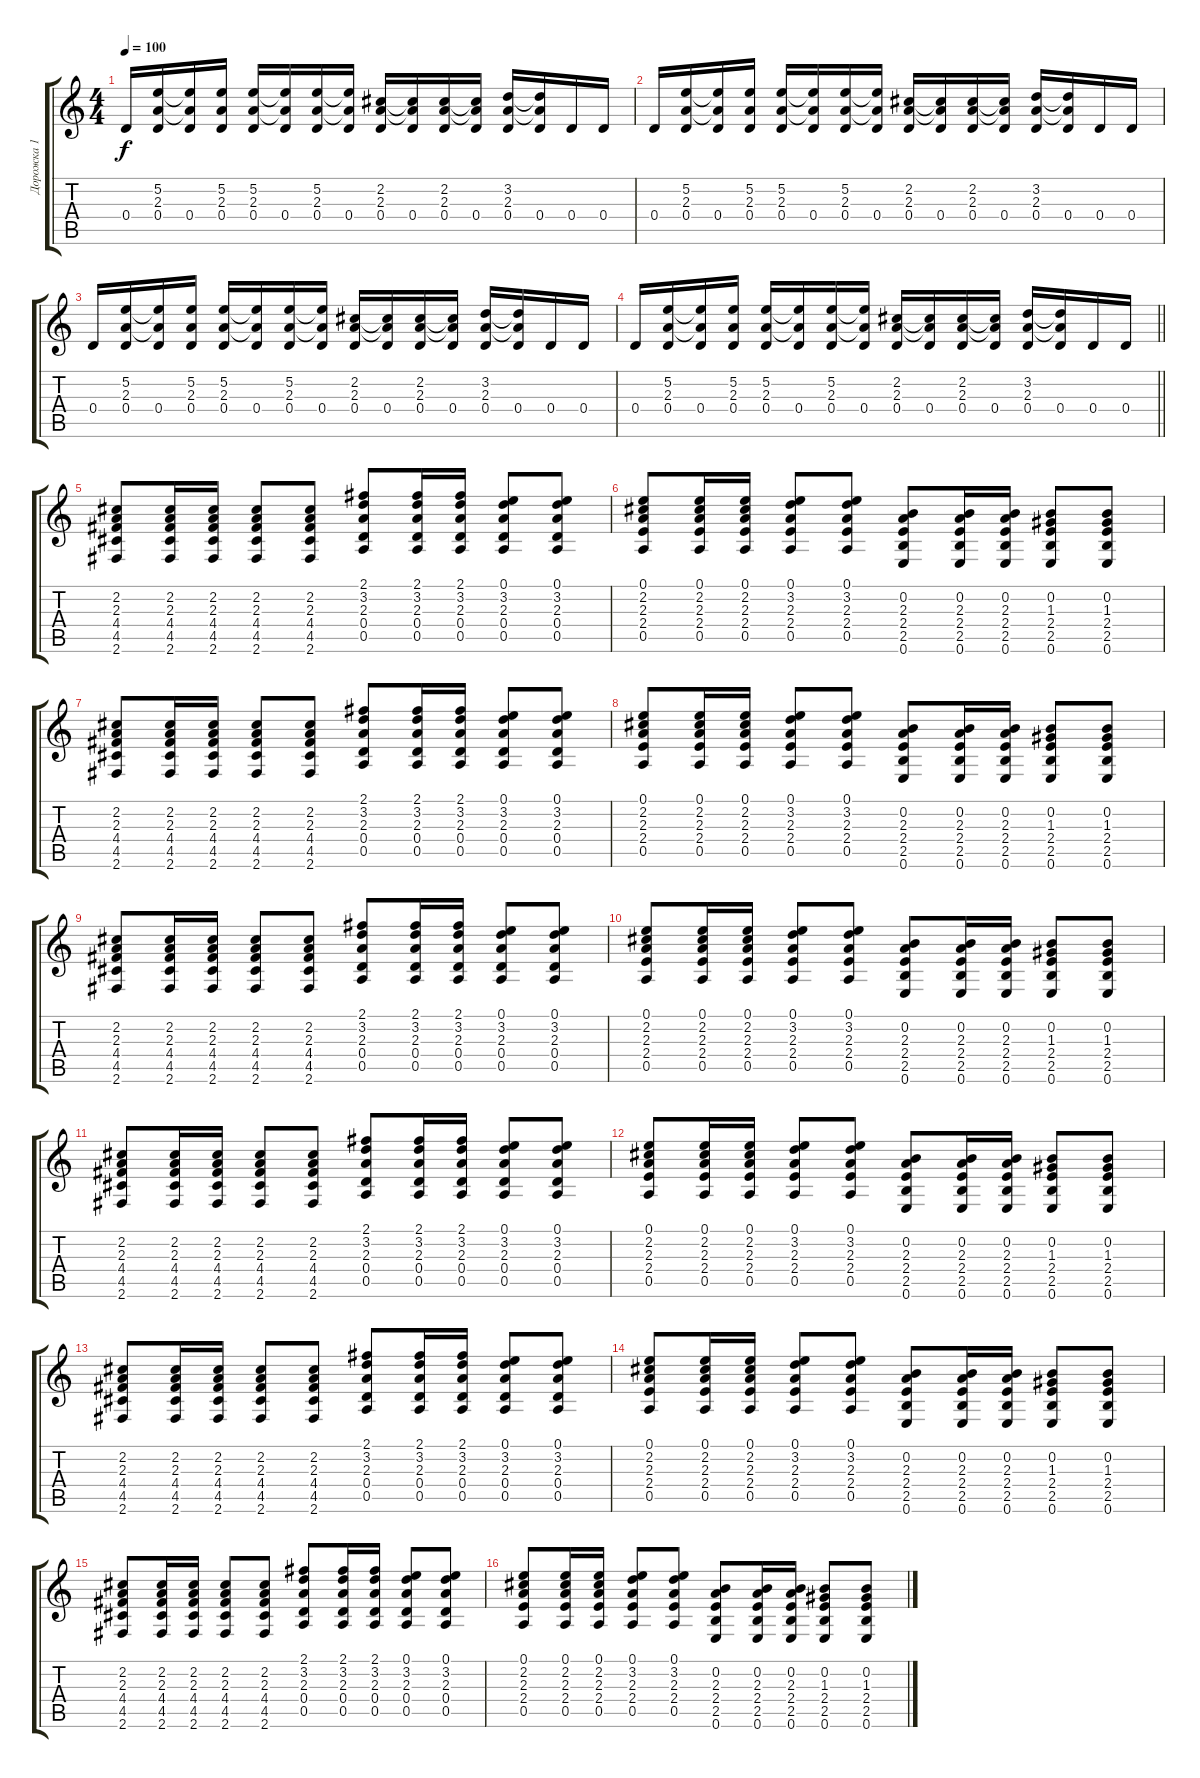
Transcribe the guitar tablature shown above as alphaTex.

\track ("Дорожка 1" "Дорожка 1") {instrument electricguitarjazz}
\staff {score tabs}
\tuning (E4 B3 G3 D3 A2 E2) {hide}
\ts (4 4)
\tempo 100
\clef g2
\ks c
0.4.16{dy f} (5.2 2.3 0.4).16 (5.2{t} 2.3{t} 0.4).16 (5.2 2.3 0.4).16 (5.2 2.3 0.4).16 (5.2{t} 2.3{t} 0.4).16 (5.2 2.3 0.4).16 (5.2{t} 2.3{t} 0.4).16 (2.2 2.3 0.4).16 (2.2{t} 2.3{t} 0.4).16 (2.2 2.3 0.4).16 (2.2{t} 2.3{t} 0.4).16 (3.2 2.3 0.4).16 (3.2{t} 2.3{t} 0.4).16 0.4.16 0.4.16 |
0.4.16 (5.2 2.3 0.4).16 (5.2{t} 2.3{t} 0.4).16 (5.2 2.3 0.4).16 (5.2 2.3 0.4).16 (5.2{t} 2.3{t} 0.4).16 (5.2 2.3 0.4).16 (5.2{t} 2.3{t} 0.4).16 (2.2 2.3 0.4).16 (2.2{t} 2.3{t} 0.4).16 (2.2 2.3 0.4).16 (2.2{t} 2.3{t} 0.4).16 (3.2 2.3 0.4).16 (3.2{t} 2.3{t} 0.4).16 0.4.16 0.4.16 |
0.4.16 (5.2 2.3 0.4).16 (5.2{t} 2.3{t} 0.4).16 (5.2 2.3 0.4).16 (5.2 2.3 0.4).16 (5.2{t} 2.3{t} 0.4).16 (5.2 2.3 0.4).16 (5.2{t} 2.3{t} 0.4).16 (2.2 2.3 0.4).16 (2.2{t} 2.3{t} 0.4).16 (2.2 2.3 0.4).16 (2.2{t} 2.3{t} 0.4).16 (3.2 2.3 0.4).16 (3.2{t} 2.3{t} 0.4).16 0.4.16 0.4.16 |
\barLineRight lightlight
0.4.16 (5.2 2.3 0.4).16 (5.2{t} 2.3{t} 0.4).16 (5.2 2.3 0.4).16 (5.2 2.3 0.4).16 (5.2{t} 2.3{t} 0.4).16 (5.2 2.3 0.4).16 (5.2{t} 2.3{t} 0.4).16 (2.2 2.3 0.4).16 (2.2{t} 2.3{t} 0.4).16 (2.2 2.3 0.4).16 (2.2{t} 2.3{t} 0.4).16 (3.2 2.3 0.4).16 (3.2{t} 2.3{t} 0.4).16 0.4.16 0.4.16 |
(2.2 2.3 4.4 4.5 2.6).8 (2.2 2.3 4.4 4.5 2.6).16 (2.2 2.3 4.4 4.5 2.6).16 (2.2 2.3 4.4 4.5 2.6).8 (2.2 2.3 4.4 4.5 2.6).8 (2.1 3.2 2.3 0.4 0.5).8 (2.1 3.2 2.3 0.4 0.5).16 (2.1 3.2 2.3 0.4 0.5).16 (0.1 3.2 2.3 0.4 0.5).8 (0.1 3.2 2.3 0.4 0.5).8 |
(0.1 2.2 2.3 2.4 0.5).8 (0.1 2.2 2.3 2.4 0.5).16 (0.1 2.2 2.3 2.4 0.5).16 (0.1 3.2 2.3 2.4 0.5).8 (0.1 3.2 2.3 2.4 0.5).8 (0.2 2.3 2.4 2.5 0.6).8 (0.2 2.3 2.4 2.5 0.6).16 (0.2 2.3 2.4 2.5 0.6).16 (0.2 1.3 2.4 2.5 0.6).8 (0.2 1.3 2.4 2.5 0.6).8 |
(2.2 2.3 4.4 4.5 2.6).8 (2.2 2.3 4.4 4.5 2.6).16 (2.2 2.3 4.4 4.5 2.6).16 (2.2 2.3 4.4 4.5 2.6).8 (2.2 2.3 4.4 4.5 2.6).8 (2.1 3.2 2.3 0.4 0.5).8 (2.1 3.2 2.3 0.4 0.5).16 (2.1 3.2 2.3 0.4 0.5).16 (0.1 3.2 2.3 0.4 0.5).8 (0.1 3.2 2.3 0.4 0.5).8 |
(0.1 2.2 2.3 2.4 0.5).8 (0.1 2.2 2.3 2.4 0.5).16 (0.1 2.2 2.3 2.4 0.5).16 (0.1 3.2 2.3 2.4 0.5).8 (0.1 3.2 2.3 2.4 0.5).8 (0.2 2.3 2.4 2.5 0.6).8 (0.2 2.3 2.4 2.5 0.6).16 (0.2 2.3 2.4 2.5 0.6).16 (0.2 1.3 2.4 2.5 0.6).8 (0.2 1.3 2.4 2.5 0.6).8 |
(2.2 2.3 4.4 4.5 2.6).8 (2.2 2.3 4.4 4.5 2.6).16 (2.2 2.3 4.4 4.5 2.6).16 (2.2 2.3 4.4 4.5 2.6).8 (2.2 2.3 4.4 4.5 2.6).8 (2.1 3.2 2.3 0.4 0.5).8 (2.1 3.2 2.3 0.4 0.5).16 (2.1 3.2 2.3 0.4 0.5).16 (0.1 3.2 2.3 0.4 0.5).8 (0.1 3.2 2.3 0.4 0.5).8 |
(0.1 2.2 2.3 2.4 0.5).8 (0.1 2.2 2.3 2.4 0.5).16 (0.1 2.2 2.3 2.4 0.5).16 (0.1 3.2 2.3 2.4 0.5).8 (0.1 3.2 2.3 2.4 0.5).8 (0.2 2.3 2.4 2.5 0.6).8 (0.2 2.3 2.4 2.5 0.6).16 (0.2 2.3 2.4 2.5 0.6).16 (0.2 1.3 2.4 2.5 0.6).8 (0.2 1.3 2.4 2.5 0.6).8 |
(2.2 2.3 4.4 4.5 2.6).8 (2.2 2.3 4.4 4.5 2.6).16 (2.2 2.3 4.4 4.5 2.6).16 (2.2 2.3 4.4 4.5 2.6).8 (2.2 2.3 4.4 4.5 2.6).8 (2.1 3.2 2.3 0.4 0.5).8 (2.1 3.2 2.3 0.4 0.5).16 (2.1 3.2 2.3 0.4 0.5).16 (0.1 3.2 2.3 0.4 0.5).8 (0.1 3.2 2.3 0.4 0.5).8 |
(0.1 2.2 2.3 2.4 0.5).8 (0.1 2.2 2.3 2.4 0.5).16 (0.1 2.2 2.3 2.4 0.5).16 (0.1 3.2 2.3 2.4 0.5).8 (0.1 3.2 2.3 2.4 0.5).8 (0.2 2.3 2.4 2.5 0.6).8 (0.2 2.3 2.4 2.5 0.6).16 (0.2 2.3 2.4 2.5 0.6).16 (0.2 1.3 2.4 2.5 0.6).8 (0.2 1.3 2.4 2.5 0.6).8 |
(2.2 2.3 4.4 4.5 2.6).8 (2.2 2.3 4.4 4.5 2.6).16 (2.2 2.3 4.4 4.5 2.6).16 (2.2 2.3 4.4 4.5 2.6).8 (2.2 2.3 4.4 4.5 2.6).8 (2.1 3.2 2.3 0.4 0.5).8 (2.1 3.2 2.3 0.4 0.5).16 (2.1 3.2 2.3 0.4 0.5).16 (0.1 3.2 2.3 0.4 0.5).8 (0.1 3.2 2.3 0.4 0.5).8 |
(0.1 2.2 2.3 2.4 0.5).8 (0.1 2.2 2.3 2.4 0.5).16 (0.1 2.2 2.3 2.4 0.5).16 (0.1 3.2 2.3 2.4 0.5).8 (0.1 3.2 2.3 2.4 0.5).8 (0.2 2.3 2.4 2.5 0.6).8 (0.2 2.3 2.4 2.5 0.6).16 (0.2 2.3 2.4 2.5 0.6).16 (0.2 1.3 2.4 2.5 0.6).8 (0.2 1.3 2.4 2.5 0.6).8 |
(2.2 2.3 4.4 4.5 2.6).8 (2.2 2.3 4.4 4.5 2.6).16 (2.2 2.3 4.4 4.5 2.6).16 (2.2 2.3 4.4 4.5 2.6).8 (2.2 2.3 4.4 4.5 2.6).8 (2.1 3.2 2.3 0.4 0.5).8 (2.1 3.2 2.3 0.4 0.5).16 (2.1 3.2 2.3 0.4 0.5).16 (0.1 3.2 2.3 0.4 0.5).8 (0.1 3.2 2.3 0.4 0.5).8 |
(0.1 2.2 2.3 2.4 0.5).8 (0.1 2.2 2.3 2.4 0.5).16 (0.1 2.2 2.3 2.4 0.5).16 (0.1 3.2 2.3 2.4 0.5).8 (0.1 3.2 2.3 2.4 0.5).8 (0.2 2.3 2.4 2.5 0.6).8 (0.2 2.3 2.4 2.5 0.6).16 (0.2 2.3 2.4 2.5 0.6).16 (0.2 1.3 2.4 2.5 0.6).8 (0.2 1.3 2.4 2.5 0.6).8
